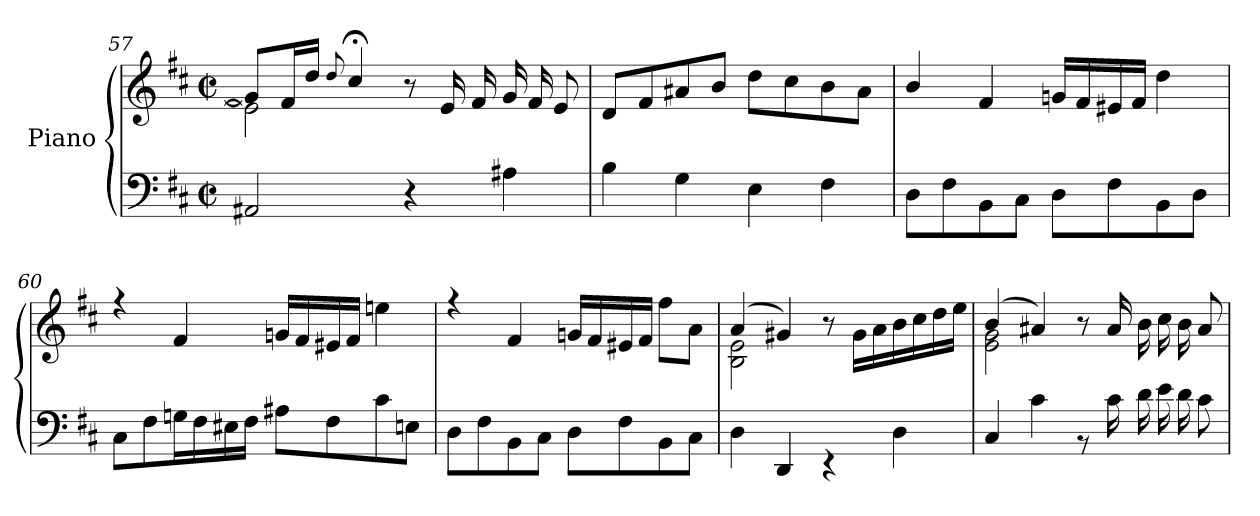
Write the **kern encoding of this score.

**kern	**kern
*part1	*part1
*staff2	*staff1
*I"Piano	*
!!LO:LB:g=z
*clefF4	*clefG2
*k[f#c#]	*k[f#c#]
*D:	*D:
*M2/2	*M2/2
*met(c|)	*met(c|)
=57	=57
*	*^
2AA#X/	8g/L]	2e\]
.	16f#/L	.
.	16dd/JJ	.
.	8qqdd/	.
.	4cc#;</	.
4r	8r	2ryy
.	16eLL	.
.	16f#	.
4A#X	16g	.
.	16f#	.
.	8eJ	.
=58	=58	=58
4B	8dL	(<8d\Lyy
.	8f#	8f#\yy
4G	8a#X	8a#X\yy
.	8bJ	8b\Jyy)
4E	(>8ddLyy	8ddL
.	8cc#yy	8cc#
4F#	8byy	8b
.	8a#Jyy)	8a#J
=59	=59	=59
8DL	4b/	1ryy
8F#	.	.
8BB	4f#/	.
8C#J	.	.
8DL	16gnLL	.
.	16f#	.
8F#	16e#X	.
.	16f#JJ	.
8BB	4dd\	.
8DJ	.	.
!!LO:LB:g=z	!!
=60	=60	=60
*^	*	*
1ryy	8C#L	4r	1ryy
.	8F#	.	.
.	16GnL	4f#/	.
.	16F#	.	.
.	16E#X	.	.
.	16F#JJ	.	.
.	8A#X\L	16gnLL	.
.	.	16f#	.
.	8F#\	16e#X	.
.	.	16f#JJ	.
.	8c#\	4een\	.
.	8En\J	.	.
=61	=61	=61	=61
1ryy	8D\L	4r	1ryy
.	8F#\	.	.
.	8BB\	4f#/	.
.	8C#\J	.	.
.	8D\L	16gnLL	.
.	.	16f#	.
.	8F#\	16e#X	.
.	.	16f#JJ	.
.	8BB\	8ff#\L	.
.	8C#\J	8a\J	.
=62	=62	=62	=62
1ryy	4D\	(>4a/	2B\ 2e\
.	4DD/	4g#X/)	.
.	4r	8r	2ryy
.	.	16g#LL	.
.	.	16a	.
.	4D\	16b	.
.	.	16cc#	.
.	.	16dd	.
.	.	16eeJJ	.
!!LO:LB:g=z	!!
=63	=63	=63	=63
1ryy	4C#/	(>4b/	2e\ 2g\
.	4c#\	4a#X/)	.
.	8r	8r	2ryy
.	16c#LL	16a#LL	.
.	16d	16b	.
.	16e	16cc#	.
.	16d	16b	.
.	8c#J	8a#J	.
*v	*v	*	*
*	*v	*v
=	=
*-	*-
